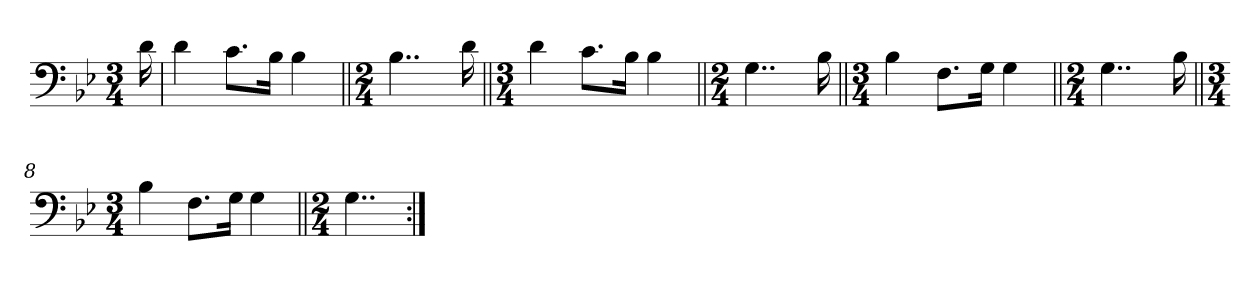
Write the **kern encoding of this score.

**kern
*part1
*staff1
*clefF4
*k[b-e-]
*B-:
*M3/4
*MM58
=1
16d\
=2
4d\
8.c\L
16B-\Jk
4B-\
=3||
*M2/4
4..B-\
16d\
=4||
*M3/4
4d\
8.c\L
16B-\Jk
4B-\
=5||
*M2/4
4..G\
16B-\
=6||
*M3/4
4B-\
8.F\L
16G\Jk
4G\
=7||
*M2/4
4..G\
16B-\
=8||
*M3/4
4B-\
8.F\L
16G\Jk
4G\
=9||
*M2/4
4..G\
=:|!
*-
